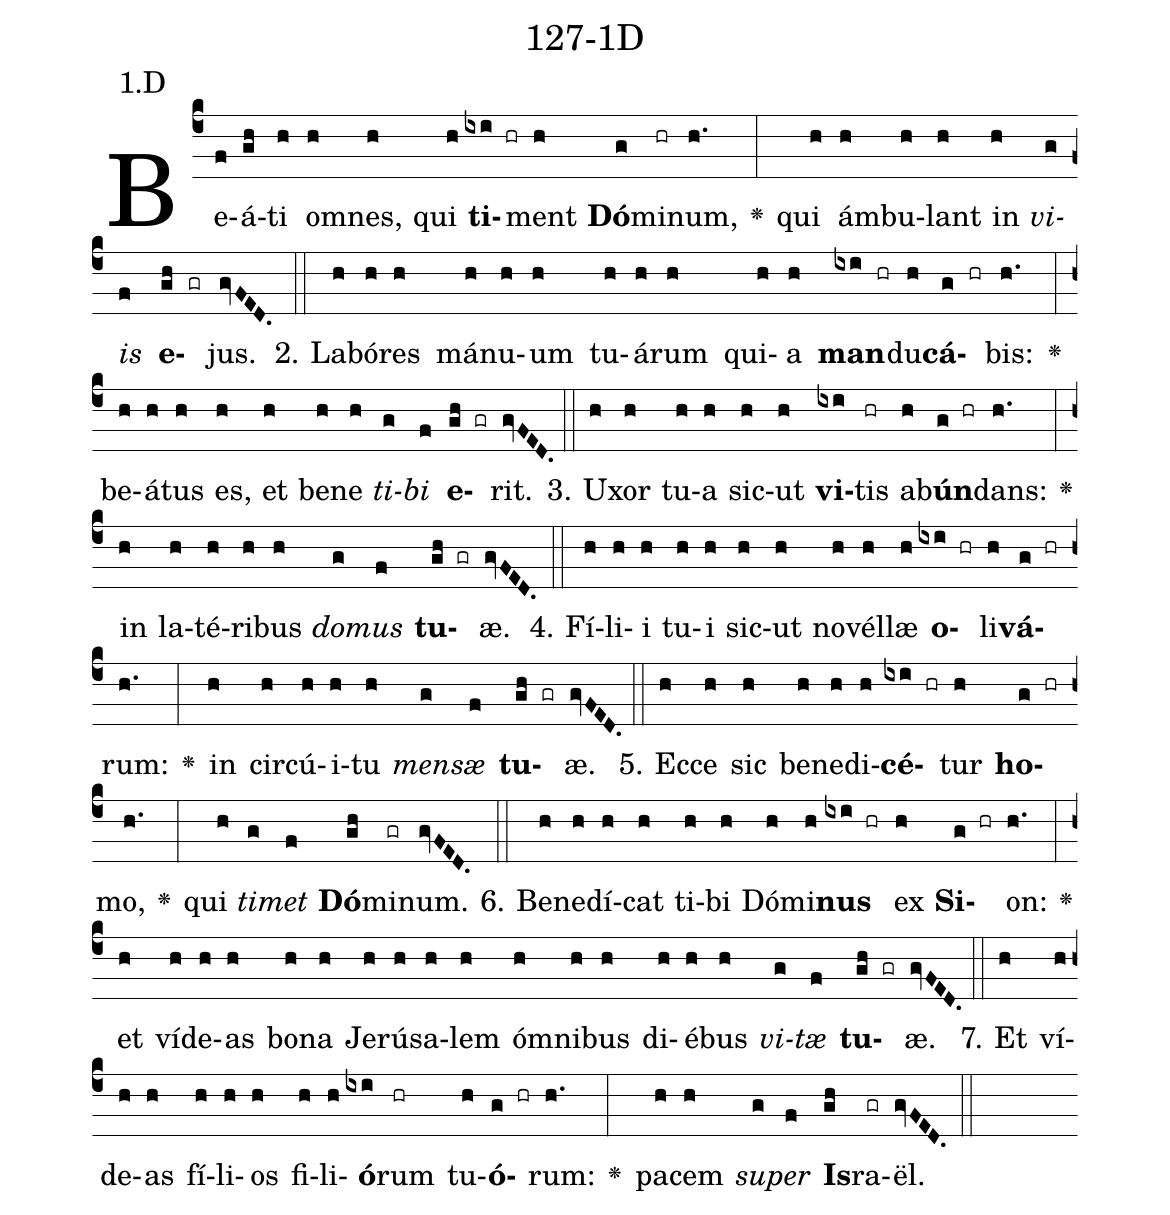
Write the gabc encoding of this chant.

name: 127-1D;
annotation: 1.D;
%%
(c4)Be(f)á(gh)ti(h) om(h)nes,(h) qui(h) <b>ti</b>(ixi hr)ment(h) <b>Dó</b>(g)mi(hr)num,(h.) <v>\greheightstar</v>(:) qui(h) ám(h)bu(h)lant(h) in(h) <i>vi</i>(g)<i>is</i>(f) <b>e</b>(gh gr)jus.(gvFED.) (::)
2. La(h)bó(h)res(h) má(h)nu(h)um(h) tu(h)á(h)rum(h) qui(h)a(h) <b>man</b>(ixi hr)du(h)<b>cá</b>(g hr)bis:(h.) <v>\greheightstar</v>(:) be(h)á(h)tus(h) es,(h) et(h) be(h)ne(h) <i>ti</i>(g)<i>bi</i>(f) <b>e</b>(gh gr)rit.(gvFED.) (::)
3. U(h)xor(h) tu(h)a(h) sic(h)ut(h) <b>vi</b>(ixi)tis(hr) ab(h)<b>ún</b>(g hr)dans:(h.) <v>\greheightstar</v>(:) in(h) la(h)té(h)ri(h)bus(h) <i>do</i>(g)<i>mus</i>(f) <b>tu</b>(gh gr)æ.(gvFED.) (::)
4. Fí(h)li(h)i(h) tu(h)i(h) sic(h)ut(h) no(h)vél(h)læ(h) <b>o</b>(ixi hr)li(h)<b>vá</b>(g hr)rum:(h.) <v>\greheightstar</v>(:) in(h) cir(h)cú(h)i(h)tu(h) <i>men</i>(g)<i>sæ</i>(f) <b>tu</b>(gh gr)æ.(gvFED.) (::)
5. Ec(h)ce(h) sic(h) be(h)ne(h)di(h)<b>cé</b>(ixi hr)tur(h) <b>ho</b>(g hr)mo,(h.) <v>\greheightstar</v>(:) qui(h) <i>ti</i>(g)<i>met</i>(f) <b>Dó</b>(gh)mi(gr)num.(gvFED.) (::)
6. Be(h)ne(h)dí(h)cat(h) ti(h)bi(h) Dó(h)mi(h)<b>nus</b>(ixi hr) ex(h) <b>Si</b>(g hr)on:(h.) <v>\greheightstar</v>(:) et(h) ví(h)de(h)as(h) bo(h)na(h) Je(h)rú(h)sa(h)lem(h) óm(h)ni(h)bus(h) di(h)é(h)bus(h) <i>vi</i>(g)<i>tæ</i>(f) <b>tu</b>(gh gr)æ.(gvFED.) (::)
7. Et(h) ví(h)de(h)as(h) fí(h)li(h)os(h) fi(h)li(h)<b>ó</b>(ixi)rum(hr) tu(h)<b>ó</b>(g hr)rum:(h.) <v>\greheightstar</v>(:) pa(h)cem(h) <i>su</i>(g)<i>per</i>(f) <b>Is</b>(gh)ra(gr)ël.(gvFED.) (::)
